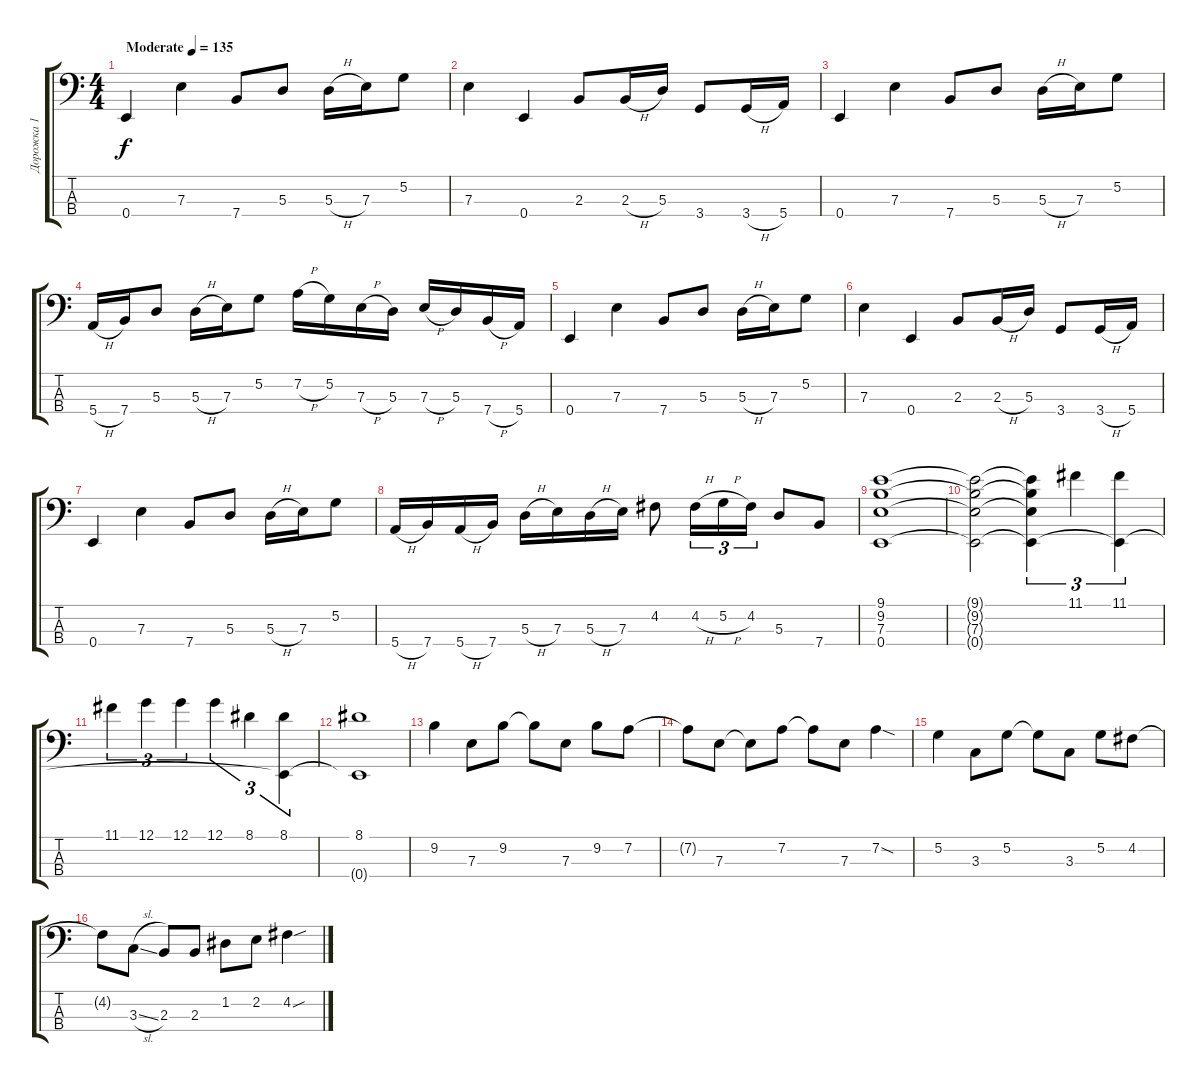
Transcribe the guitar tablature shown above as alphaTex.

\track ("Дорожка 1" "Дорожка 1") {instrument electricbassfinger}
\staff {score tabs}
\tuning (G2 D2 A1 E1) {hide}
\ts (4 4)
\tempo (135 "Moderate")
\clef f4
\ks c
0.4.4{dy f instrument electricbassfinger} 7.3.4 7.4.8 5.3.8 5.3{h}.16 7.3.16 5.2.8 |
7.3.4 0.4.4 2.3.8 2.3{h}.16 5.3.16 3.4.8 3.4{h}.16 5.4.16 |
0.4.4 7.3.4 7.4.8 5.3.8 5.3{h}.16 7.3.16 5.2.8 |
5.4{h}.16 7.4.16 5.3.8 5.3{h}.16 7.3.16 5.2.8 7.2{h}.16 5.2.16 7.3{h}.16 5.3.16 7.3{h}.16 5.3.16 7.4{h}.16 5.4.16 |
0.4.4 7.3.4 7.4.8 5.3.8 5.3{h}.16 7.3.16 5.2.8 |
7.3.4 0.4.4 2.3.8 2.3{h}.16 5.3.16 3.4.8 3.4{h}.16 5.4.16 |
0.4.4 7.3.4 7.4.8 5.3.8 5.3{h}.16 7.3.16 5.2.8 |
5.4{h}.16 7.4.16 5.4{h}.16 7.4.16 5.3{h}.16 7.3.16 5.3{h}.16 7.3.16 4.2.8 4.2{h}.16{tu (3 2)} 5.2{h}.16{tu (3 2)} 4.2.16{tu (3 2)} 5.3.8 7.4.8 |
(9.1 9.2 7.3 0.4).1 |
(9.1{t} 9.2{t} 7.3{t} 0.4{t}).2 (9.1{t} 9.2{t} 7.3{t} 0.4{t}).4{tu (3 2)} 11.1.4{tu (3 2)} (11.1 0.4{t}).4{tu (3 2)} |
11.1.4{tu (3 2)} 12.1.4{tu (3 2)} 12.1.4{tu (3 2)} 12.1.4{tu (3 2)} 8.1.4{tu (3 2)} (8.1 0.4{t}).4{tu (3 2)} |
(8.1 0.4{t}).1 |
9.2.4 7.3.8 9.2.8 9.2{t}.8 7.3.8 9.2.8 7.2.8 |
7.2{t}.8 7.3.8 7.3{t}.8 7.2.8 7.2{t}.8 7.3.8 7.2{sod}.4 |
5.2.4 3.3.8 5.2.8 5.2{t}.8 3.3.8 5.2.8 4.2.8 |
4.2{t}.8 3.3{sl}.8 2.3.8 2.3.8 1.2.8 2.2.8 4.2{sou}.4
